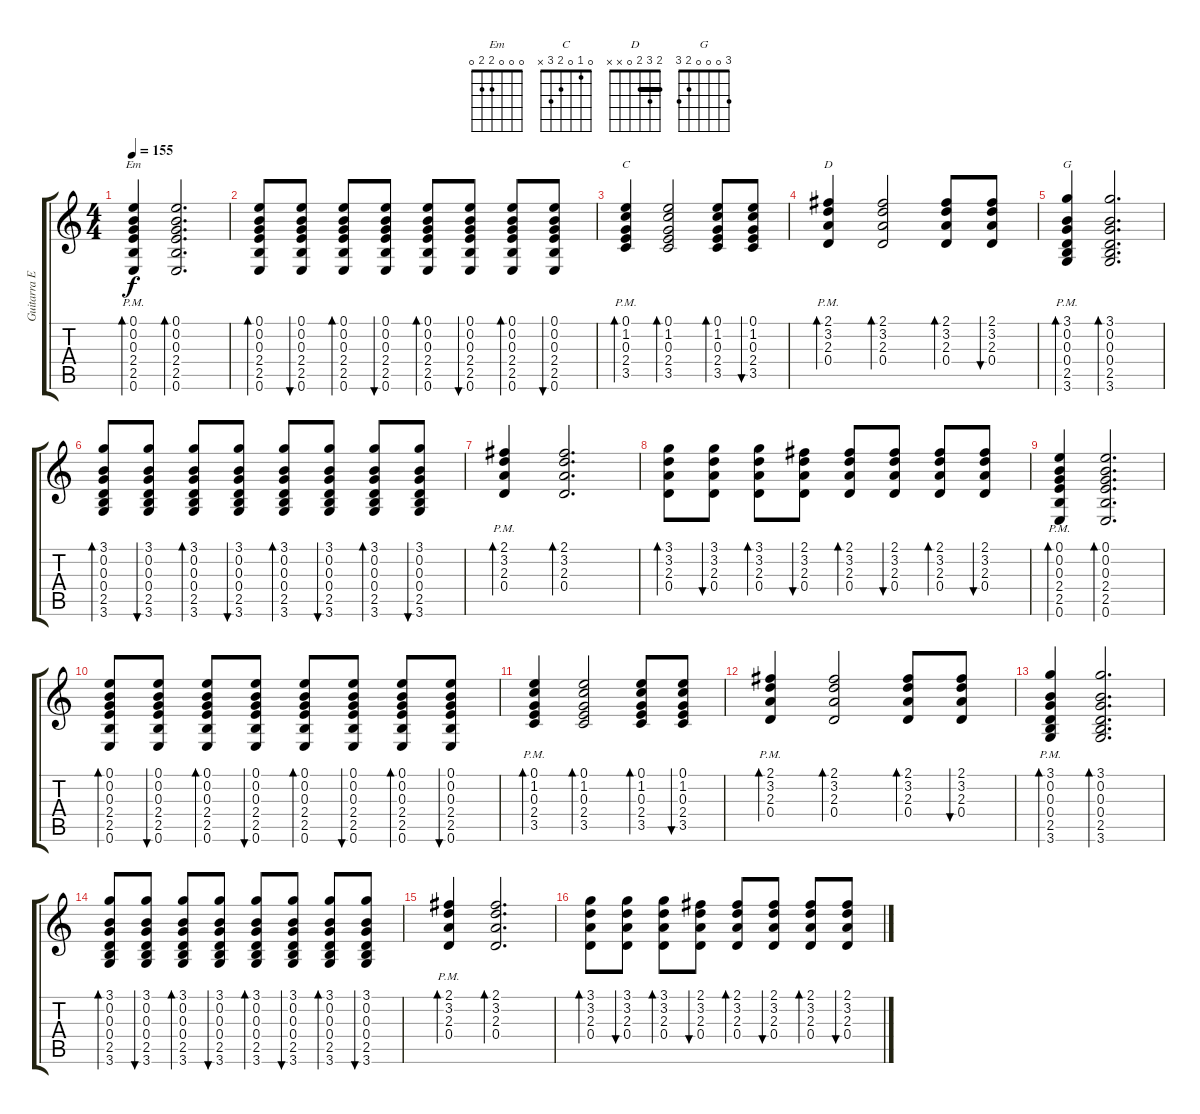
\track ("Guitarra Eléctrica" "Guitarra E") {instrument overdrivenguitar}
\staff {score tabs}
\tuning (E4 B3 G3 D3 A2 E2) {hide}
\chord ("Em" 0 0 0 2 2 0)
\chord ("C" 0 1 0 2 3 x)
\chord ("D" 2 3 2 0 x x) {barre 2}
\chord ("G" 3 0 0 0 2 3)
\ts (4 4)
\tempo 155
\clef g2
\ks c
(0.1{pm} 0.2{pm} 0.3{pm} 2.4{pm} 2.5{pm} 0.6{pm}).4{bd 60 ch "Em" dy f} (0.1 0.2 0.3 2.4 2.5 0.6).2{d bd 60} |
(0.1 0.2 0.3 2.4 2.5 0.6).8{bd 60} (0.1 0.2 0.3 2.4 2.5 0.6).8{bu 60} (0.1 0.2 0.3 2.4 2.5 0.6).8{bd 60} (0.1 0.2 0.3 2.4 2.5 0.6).8{bu 60} (0.1 0.2 0.3 2.4 2.5 0.6).8{bd 60} (0.1 0.2 0.3 2.4 2.5 0.6).8{bu 60} (0.1 0.2 0.3 2.4 2.5 0.6).8{bd 60} (0.1 0.2 0.3 2.4 2.5 0.6).8{bu 60} |
(0.1{pm} 1.2{pm} 0.3{pm} 2.4{pm} 3.5{pm}).4{bd 60 ch "C"} (0.1 1.2 0.3 2.4 3.5).2{bd 60} (0.1 1.2 0.3 2.4 3.5).8{bd 60} (0.1 1.2 0.3 2.4 3.5).8{bu 60} |
(2.1{pm} 3.2{pm} 2.3{pm} 0.4{pm}).4{bd 60 ch "D"} (2.1 3.2 2.3 0.4).2{bd 60} (2.1 3.2 2.3 0.4).8{bd 60} (2.1 3.2 2.3 0.4).8{bu 60} |
(3.1{pm} 0.2{pm} 0.3{pm} 0.4{pm} 2.5{pm} 3.6{pm}).4{bd 60 ch "G"} (3.1 0.2 0.3 0.4 2.5 3.6).2{d bd 60} |
(3.1 0.2 0.3 0.4 2.5 3.6).8{bd 60} (3.1 0.2 0.3 0.4 2.5 3.6).8{bu 60} (3.1 0.2 0.3 0.4 2.5 3.6).8{bd 60} (3.1 0.2 0.3 0.4 2.5 3.6).8{bu 60} (3.1 0.2 0.3 0.4 2.5 3.6).8{bd 60} (3.1 0.2 0.3 0.4 2.5 3.6).8{bu 60} (3.1 0.2 0.3 0.4 2.5 3.6).8{bd 60} (3.1 0.2 0.3 0.4 2.5 3.6).8{bu 60} |
(2.1{pm} 3.2{pm} 2.3{pm} 0.4{pm}).4{bd 60} (2.1 3.2 2.3 0.4).2{d bd 60} |
(3.1 3.2 2.3 0.4).8{bd 60} (3.1 3.2 2.3 0.4).8{bu 60} (3.1 3.2 2.3 0.4).8{bd 60} (2.1 3.2 2.3 0.4).8{bu 60} (2.1 3.2 2.3 0.4).8{bd 60} (2.1 3.2 2.3 0.4).8{bu 60} (2.1 3.2 2.3 0.4).8{bd 60} (2.1 3.2 2.3 0.4).8{bu 60} |
(0.1{pm} 0.2{pm} 0.3{pm} 2.4{pm} 2.5{pm} 0.6{pm}).4{bd 60} (0.1 0.2 0.3 2.4 2.5 0.6).2{d bd 60} |
(0.1 0.2 0.3 2.4 2.5 0.6).8{bd 60} (0.1 0.2 0.3 2.4 2.5 0.6).8{bu 60} (0.1 0.2 0.3 2.4 2.5 0.6).8{bd 60} (0.1 0.2 0.3 2.4 2.5 0.6).8{bu 60} (0.1 0.2 0.3 2.4 2.5 0.6).8{bd 60} (0.1 0.2 0.3 2.4 2.5 0.6).8{bu 60} (0.1 0.2 0.3 2.4 2.5 0.6).8{bd 60} (0.1 0.2 0.3 2.4 2.5 0.6).8{bu 60} |
(0.1{pm} 1.2{pm} 0.3{pm} 2.4{pm} 3.5{pm}).4{bd 60} (0.1 1.2 0.3 2.4 3.5).2{bd 60} (0.1 1.2 0.3 2.4 3.5).8{bd 60} (0.1 1.2 0.3 2.4 3.5).8{bu 60} |
(2.1{pm} 3.2{pm} 2.3{pm} 0.4{pm}).4{bd 60} (2.1 3.2 2.3 0.4).2{bd 60} (2.1 3.2 2.3 0.4).8{bd 60} (2.1 3.2 2.3 0.4).8{bu 60} |
(3.1{pm} 0.2{pm} 0.3{pm} 0.4{pm} 2.5{pm} 3.6{pm}).4{bd 60} (3.1 0.2 0.3 0.4 2.5 3.6).2{d bd 60} |
(3.1 0.2 0.3 0.4 2.5 3.6).8{bd 60} (3.1 0.2 0.3 0.4 2.5 3.6).8{bu 60} (3.1 0.2 0.3 0.4 2.5 3.6).8{bd 60} (3.1 0.2 0.3 0.4 2.5 3.6).8{bu 60} (3.1 0.2 0.3 0.4 2.5 3.6).8{bd 60} (3.1 0.2 0.3 0.4 2.5 3.6).8{bu 60} (3.1 0.2 0.3 0.4 2.5 3.6).8{bd 60} (3.1 0.2 0.3 0.4 2.5 3.6).8{bu 60} |
(2.1{pm} 3.2{pm} 2.3{pm} 0.4{pm}).4{bd 60} (2.1 3.2 2.3 0.4).2{d bd 60} |
(3.1 3.2 2.3 0.4).8{bd 60} (3.1 3.2 2.3 0.4).8{bu 60} (3.1 3.2 2.3 0.4).8{bd 60} (2.1 3.2 2.3 0.4).8{bu 60} (2.1 3.2 2.3 0.4).8{bd 60} (2.1 3.2 2.3 0.4).8{bu 60} (2.1 3.2 2.3 0.4).8{bd 60} (2.1 3.2 2.3 0.4).8{bu 60}
